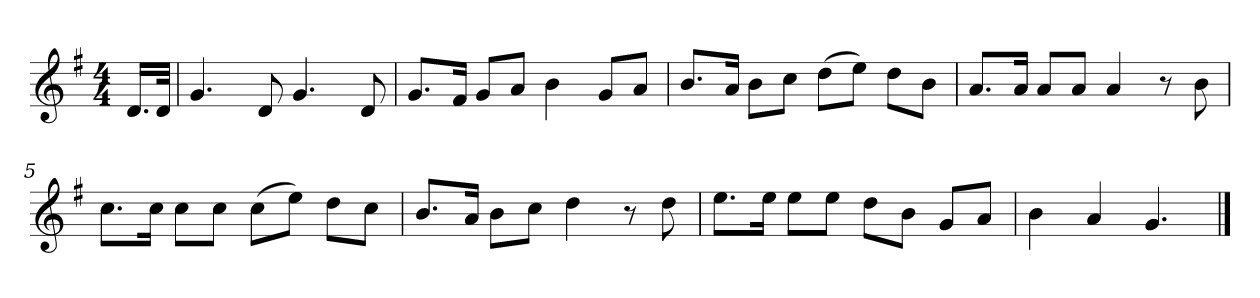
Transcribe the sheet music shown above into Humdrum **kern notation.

**kern
*part1
*staff1
*k[f#]
*M4/4
*MM120
=
16.dLL
32dJJk
=1
4.g
8d
4.g
8d
=2
8.gL
16f#Jk
8gL
8aJ
4b
8gL
8aJ
=3
8.bL
16aJk
8bL
8ccJ
(8ddL
8eeJ)
8ddL
8bJ
=4
8.aL
16aJk
8aL
8aJ
4a
8r
8b
=5
8.ccL
16ccJk
8ccL
8ccJ
(8ccL
8eeJ)
8ddL
8ccJ
=6
8.bL
16aJk
8bL
8ccJ
4dd
8r
8dd
=7
8.eeL
16eeJk
8eeL
8eeJ
8ddL
8bJ
8gL
8aJ
=8
4b
4a
4.g
==
*-
